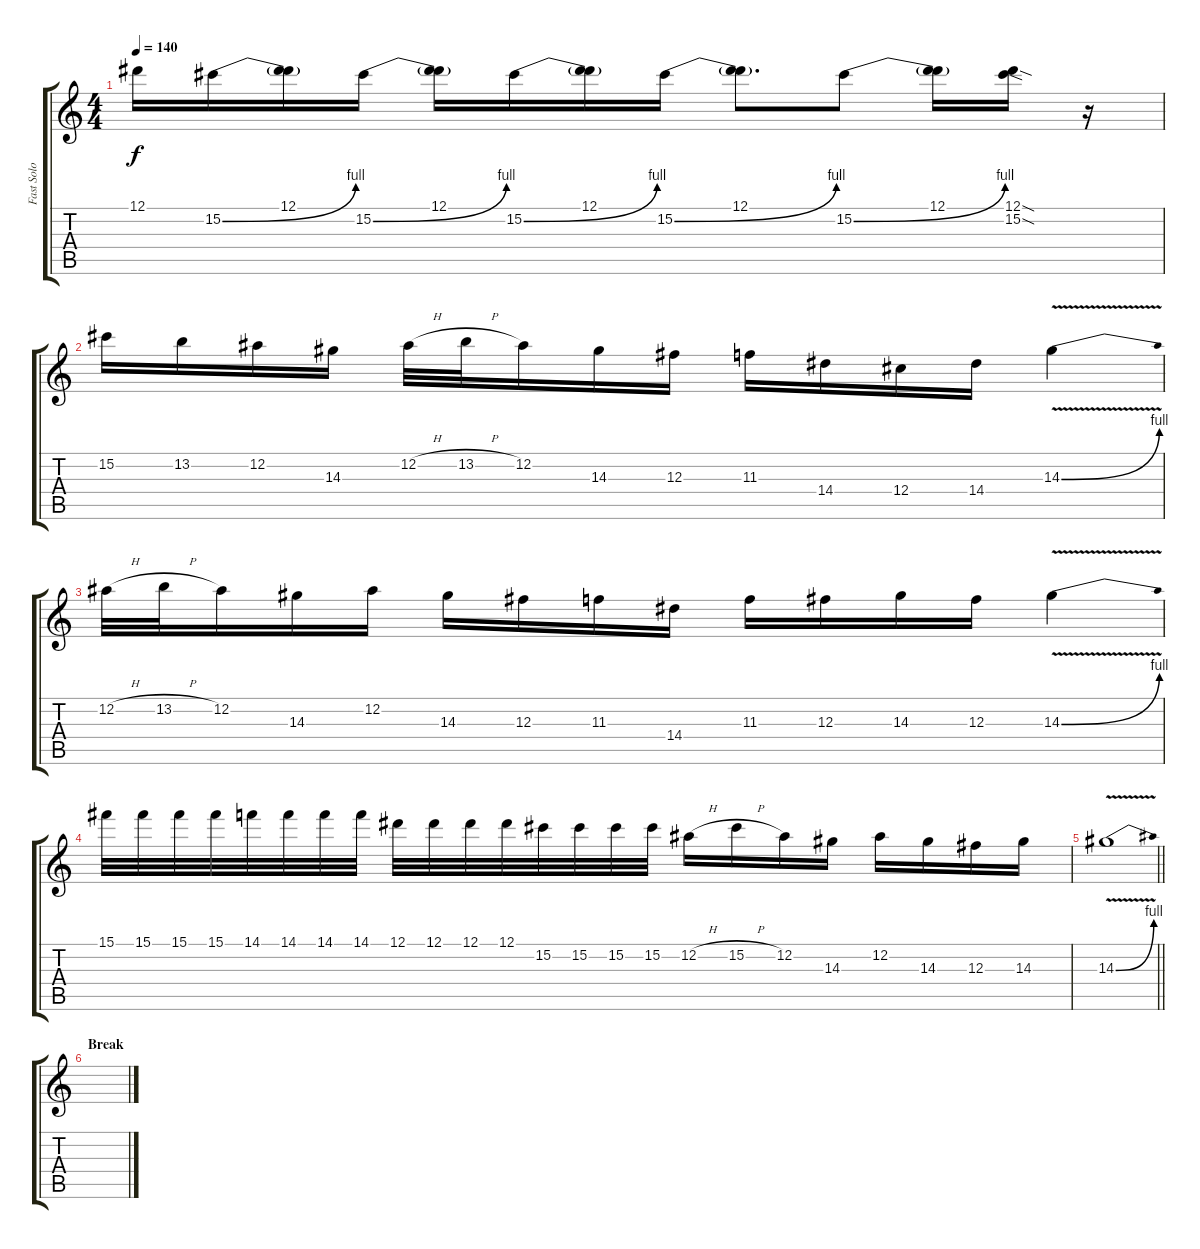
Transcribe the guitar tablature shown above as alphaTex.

\track ("Fast Solo guitar" "Fast Solo ") {instrument overdrivenguitar}
\staff {score tabs}
\tuning (Eb4 Bb3 Gb3 Db3 Ab2 Eb2) {hide}
\ts (4 4)
\tempo 140
\clef g2
\ks c
12.1.16{dy f} 15.2{be (bend 0 0 60 4)}.16 (12.1 15.2{t}).16 15.2{be (bend 0 0 60 4)}.16 (12.1 15.2{t}).16 15.2{be (bend 0 0 60 4)}.16 (12.1 15.2{t}).16 15.2{be (bend 0 0 60 4)}.16 (12.1 15.2{t}).8{d} 15.2{be (bend 0 0 60 4)}.8 (12.1 15.2{t}).16 (12.1{sod} 15.2{sod}).16 r.16 |
15.2.16 13.2.16 12.2.16 14.3.16 12.2{h}.32 13.2{h}.32 12.2.16 14.3.16 12.3.16 11.3.16 14.4.16 12.4.16 14.4.16 14.3{be (bend 0 0 60 4) v}.4 |
12.2{h}.32 13.2{h}.32 12.2.16 14.3.16 12.2.16 14.3.16 12.3.16 11.3.16 14.4.16 11.3.16 12.3.16 14.3.16 12.3.16 14.3{be (bend 0 0 60 4) v}.4 |
15.1.32 15.1.32 15.1.32 15.1.32 14.1.32 14.1.32 14.1.32 14.1.32 12.1.32 12.1.32 12.1.32 12.1.32 15.2.32 15.2.32 15.2.32 15.2.32 12.2{h}.16 15.2{h}.16 12.2.16 14.3.16 12.2.16 14.3.16 12.3.16 14.3.16 |
\barLineRight lightlight
14.3{be (bend 0 0 60 4) v}.1 |
\section ("" "Break")
